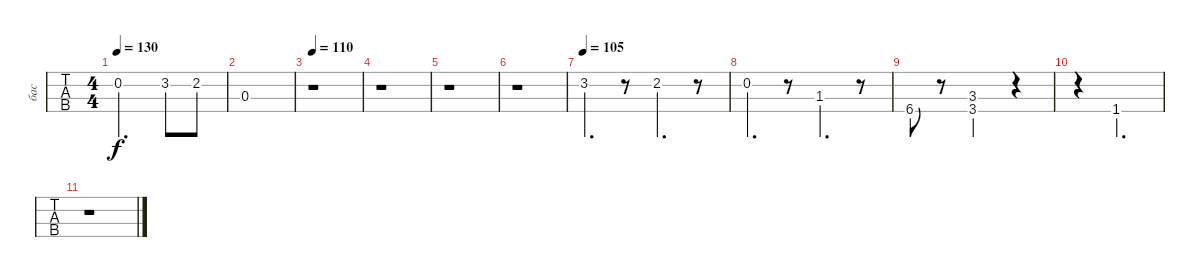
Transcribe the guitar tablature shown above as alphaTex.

\track ("бас" "бас") {instrument electricbassfinger}
\staff {tabs}
\tuning (G2 D2 A1 E1) {hide}
\ts (4 4)
\tempo 130
\clef f4
\ks c
0.2.2{d dy f} 3.2.8 2.2.8 |
0.3.1 |
\tempo 120
\tempo 110
r.1 |
r.1 |
r.1 |
r.1 |
\tempo 120
\tempo 105
3.2.4{d volume 16} r.8 2.2.4{d} r.8 |
0.2.4{d} r.8 1.3.4{d} r.8 |
6.4.8 r.8 (3.3 3.4).2 r.4 |
r.4 1.4.2{d volume 9} |
r.1
